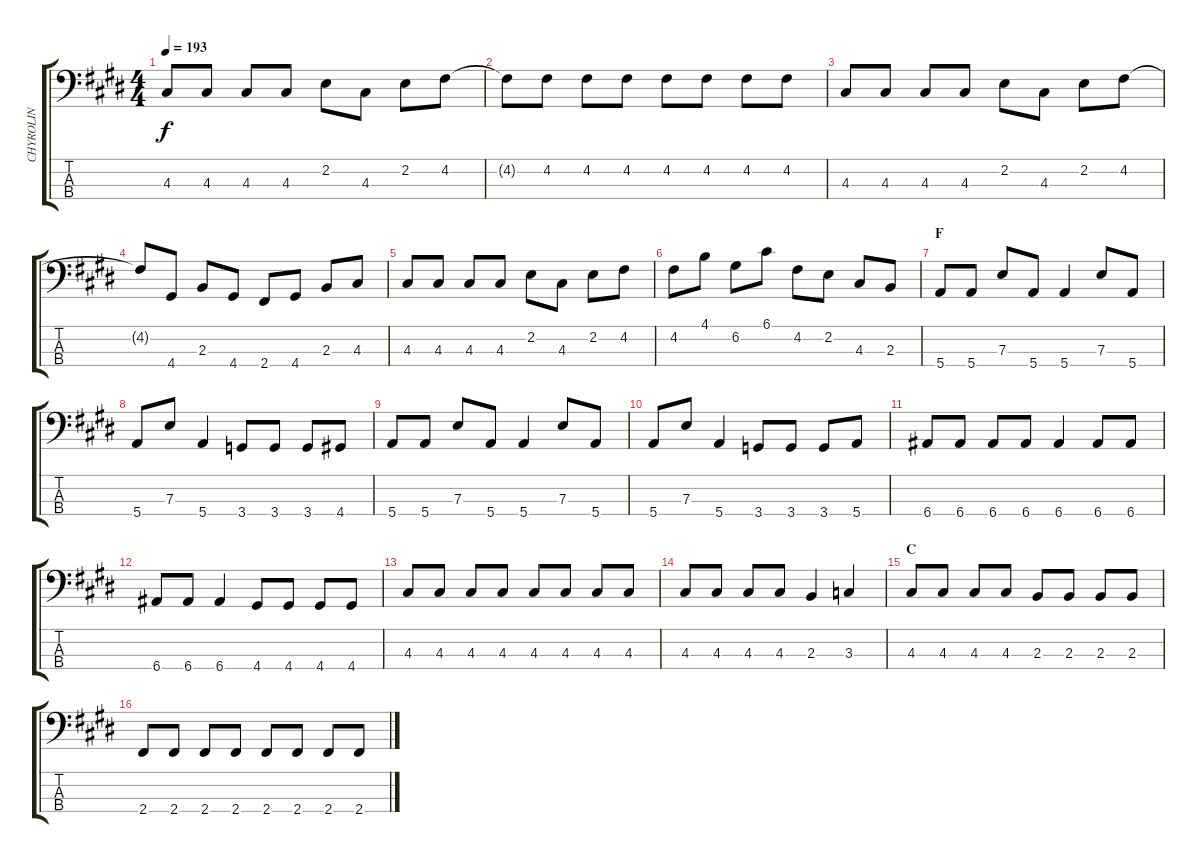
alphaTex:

\track ("CHYROLIN" "CHYROLIN") {instrument electricbasspick}
\staff {score tabs}
\tuning (G2 D2 A1 E1) {hide}
\ts (4 4)
\tempo 193
\clef f4
\ks c#minor
4.3.8{dy f} 4.3.8 4.3.8 4.3.8 2.2.8 4.3.8 2.2.8 4.2.8 |
4.2{t}.8 4.2.8 4.2.8 4.2.8 4.2.8 4.2.8 4.2.8 4.2.8 |
4.3.8 4.3.8 4.3.8 4.3.8 2.2.8 4.3.8 2.2.8 4.2.8 |
4.2{t}.8 4.4.8 2.3.8 4.4.8 2.4.8 4.4.8 2.3.8 4.3.8 |
4.3.8 4.3.8 4.3.8 4.3.8 2.2.8 4.3.8 2.2.8 4.2.8 |
4.2.8 4.1.8 6.2.8 6.1.8 4.2.8 2.2.8 4.3.8 2.3.8 |
\section ("" "F")
5.4.8 5.4.8 7.3.8 5.4.8 5.4.4 7.3.8 5.4.8 |
5.4.8 7.3.8 5.4.4 3.4.8 3.4.8 3.4.8 4.4.8 |
5.4.8 5.4.8 7.3.8 5.4.8 5.4.4 7.3.8 5.4.8 |
5.4.8 7.3.8 5.4.4 3.4.8 3.4.8 3.4.8 5.4.8 |
6.4.8 6.4.8 6.4.8 6.4.8 6.4.4 6.4.8 6.4.8 |
6.4.8 6.4.8 6.4.4 4.4.8 4.4.8 4.4.8 4.4.8 |
4.3.8 4.3.8 4.3.8 4.3.8 4.3.8 4.3.8 4.3.8 4.3.8 |
4.3.8 4.3.8 4.3.8 4.3.8 2.3.4 3.3.4 |
\section ("" "C")
4.3.8 4.3.8 4.3.8 4.3.8 2.3.8 2.3.8 2.3.8 2.3.8 |
2.4.8 2.4.8 2.4.8 2.4.8 2.4.8 2.4.8 2.4.8 2.4.8
